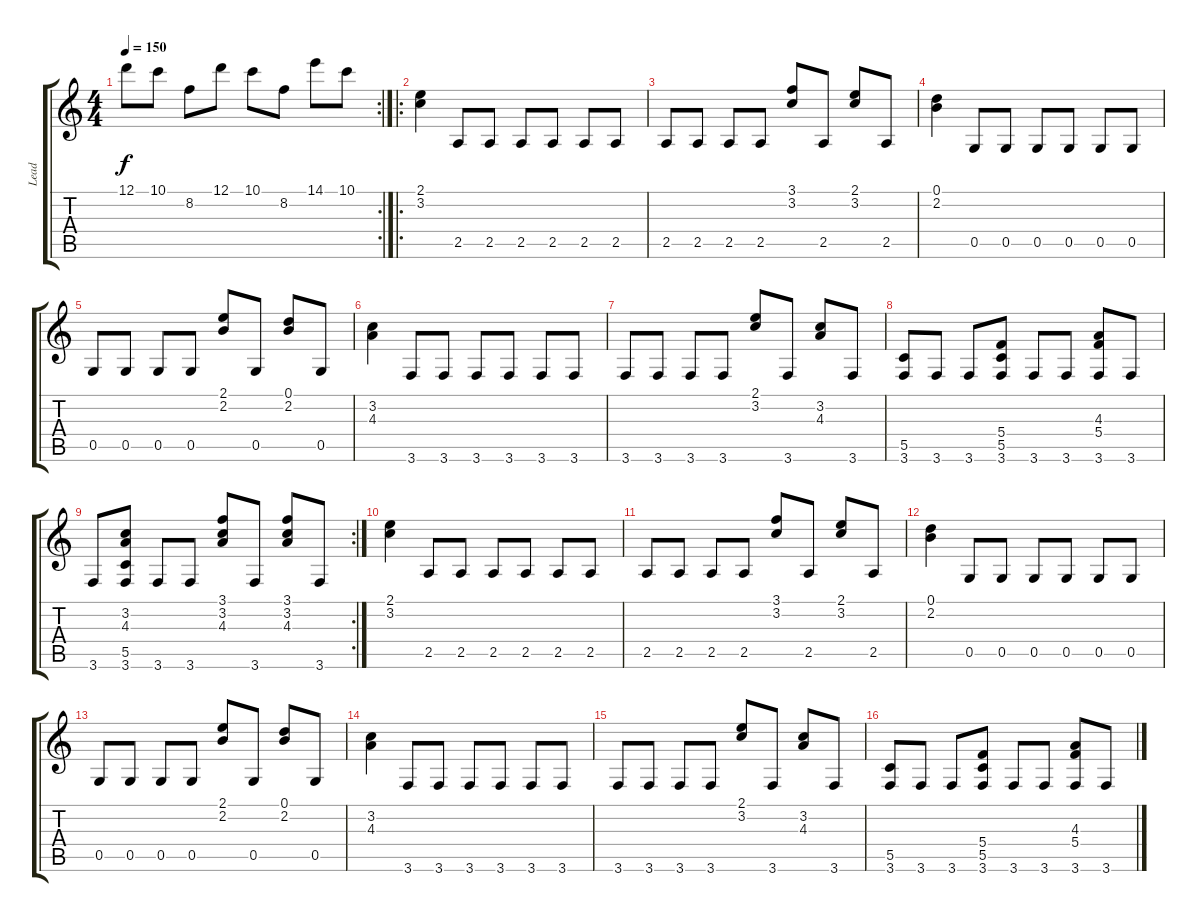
\track ("Lead" "Lead") {instrument distortionguitar}
\staff {score tabs}
\tuning (D4 A3 F3 C3 G2 D2) {hide}
\rc 2
\ts (4 4)
\tempo 150
\clef g2
\ks c
12.1.8{dy f} 10.1.8 8.2.8 12.1.8 10.1.8 8.2.8 14.1.8 10.1.8 |
\ro
(2.1 3.2).4 2.5.8 2.5.8 2.5.8 2.5.8 2.5.8 2.5.8 |
2.5.8 2.5.8 2.5.8 2.5.8 (3.1 3.2).8 2.5.8 (2.1 3.2).8 2.5.8 |
(0.1 2.2).4 0.5.8 0.5.8 0.5.8 0.5.8 0.5.8 0.5.8 |
0.5.8 0.5.8 0.5.8 0.5.8 (2.1 2.2).8 0.5.8 (0.1 2.2).8 0.5.8 |
(3.2 4.3).4 3.6.8 3.6.8 3.6.8 3.6.8 3.6.8 3.6.8 |
3.6.8 3.6.8 3.6.8 3.6.8 (2.1 3.2).8 3.6.8 (3.2 4.3).8 3.6.8 |
(5.5 3.6).8 3.6.8 3.6.8 (5.4 5.5 3.6).8 3.6.8 3.6.8 (4.3 5.4 3.6).8 3.6.8 |
\rc 2
3.6.8 (3.2 4.3 5.5 3.6).8 3.6.8 3.6.8 (3.1 3.2 4.3).8 3.6.8 (3.1 3.2 4.3).8 3.6.8 |
(2.1 3.2).4 2.5.8 2.5.8 2.5.8 2.5.8 2.5.8 2.5.8 |
2.5.8 2.5.8 2.5.8 2.5.8 (3.1 3.2).8 2.5.8 (2.1 3.2).8 2.5.8 |
(0.1 2.2).4 0.5.8 0.5.8 0.5.8 0.5.8 0.5.8 0.5.8 |
0.5.8 0.5.8 0.5.8 0.5.8 (2.1 2.2).8 0.5.8 (0.1 2.2).8 0.5.8 |
(3.2 4.3).4 3.6.8 3.6.8 3.6.8 3.6.8 3.6.8 3.6.8 |
3.6.8 3.6.8 3.6.8 3.6.8 (2.1 3.2).8 3.6.8 (3.2 4.3).8 3.6.8 |
(5.5 3.6).8 3.6.8 3.6.8 (5.4 5.5 3.6).8 3.6.8 3.6.8 (4.3 5.4 3.6).8 3.6.8
